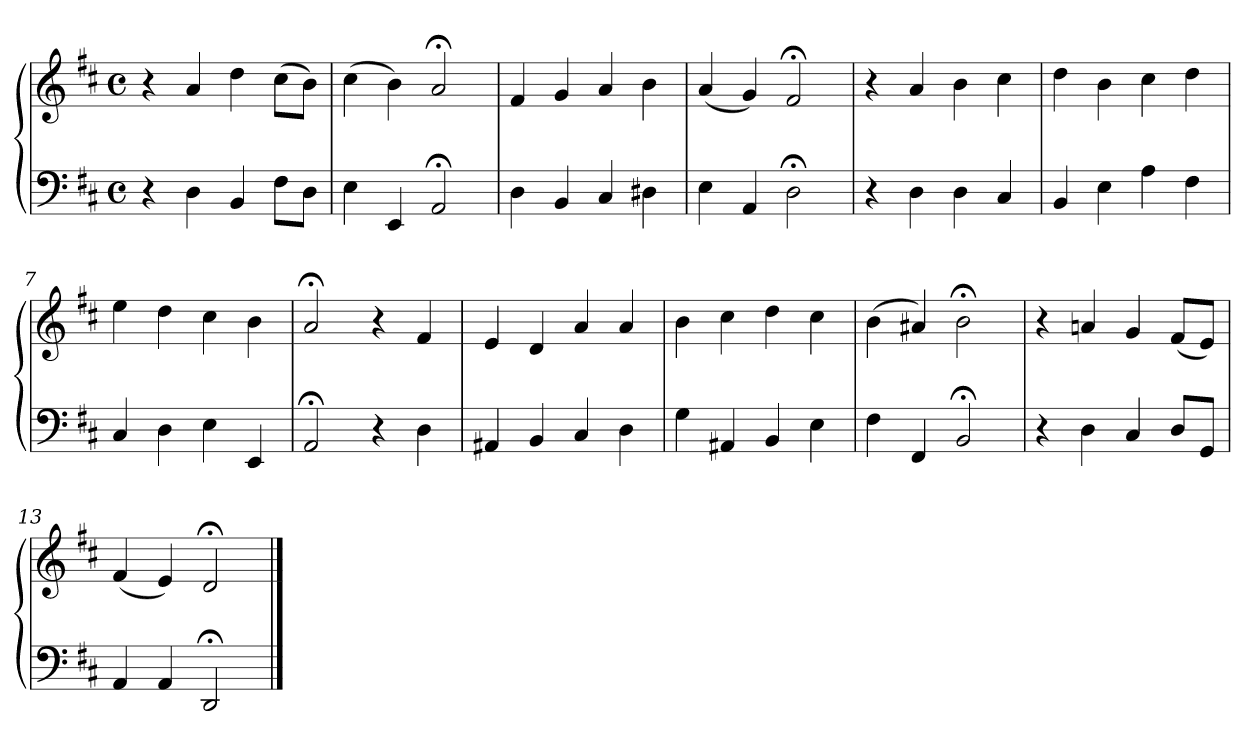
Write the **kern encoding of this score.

**kern	**kern
*part1	*part1
*staff2	*staff1
*clefF4	*clefG2
*k[f#c#]	*k[f#c#]
*M4/4	*M4/4
*met(c)	*met(c)
=1	=1
4r	4r
4D	4a
4BB	4dd
8F#L	(8cc#L
8DJ	8bJ)
=2	=2
4E	(4cc#
4EE	4b)
2AA;<	2a;<
=3	=3
4D	4f#
4BB	4g
4C#	4a
4D#X	4b
=4	=4
4E	(4a
4AA	4g)
2D;<	2f#;<
=5	=5
4r	4r
4D	4a
4D	4b
4C#	4cc#
=6	=6
4BB	4dd
4E	4b
4A	4cc#
4F#	4dd
=7	=7
4C#	4ee
4D	4dd
4E	4cc#
4EE	4b
!!LO:LB:g=z
=8	=8
2AA;<	2a;<
4r	4r
4D	4f#
=9	=9
4AA#X	4e
4BB	4d
4C#	4a
4D	4a
=10	=10
4G	4b
4AA#X	4cc#
4BB	4dd
4E	4cc#
=11	=11
4F#	(4b
4FF#	4a#X)
2BB;<	2b;<
=12	=12
4r	4r
4D	4an
4C#	4g
8DL	(8f#L
8GGJ	8eJ)
=13	=13
4AA	(4f#
4AA	4e)
2DD;<	2d;<
==	==
*-	*-
